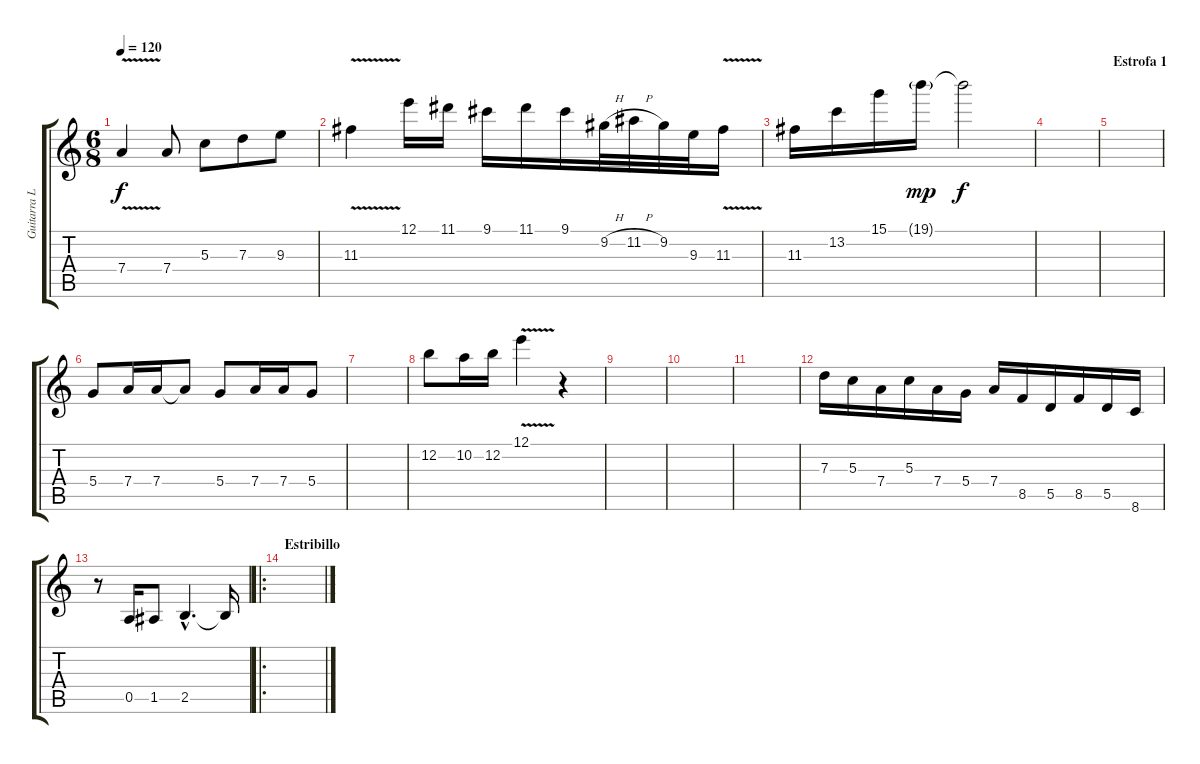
\track ("Guitarra Líder" "Guitarra L") {instrument overdrivenguitar}
\staff {score tabs}
\tuning (E4 B3 G3 D3 A2 E2) {hide}
\ts (6 8)
\tempo 120
\clef g2
\ks c
7.4{v}.4{dy f} 7.4.8 5.3.8 7.3.8 9.3.8 |
11.3{v}.4 12.1.16 11.1.16 9.1.16 11.1.16 9.1.16 9.2{h}.32 11.2{h}.32 9.2.32 9.3.32 11.3{v}.16 |
11.3.16 13.2.16 15.1.16 19.1{g}.16{dy mp} 19.1{t}.2{dy f} |
|
\section ("" "Estrofa 1")
|
5.4.8 7.4.16 7.4.16 7.4{t}.8 5.4.8 7.4.16 7.4.16 5.4.8 |
|
12.2.8 10.2.16 12.2.16 12.1{v}.4 r.4 |
|
|
|
7.3.16 5.3.16 7.4.16 5.3.16 7.4.16 5.4.16 7.4.16 8.5.16 5.5.16 8.5.16 5.5.16 8.6.16 |
r.8 0.5.16 1.5.8 2.5{hac}.4{d} 2.5{t}.16 |
\ro
\section ("" "Estribillo")
